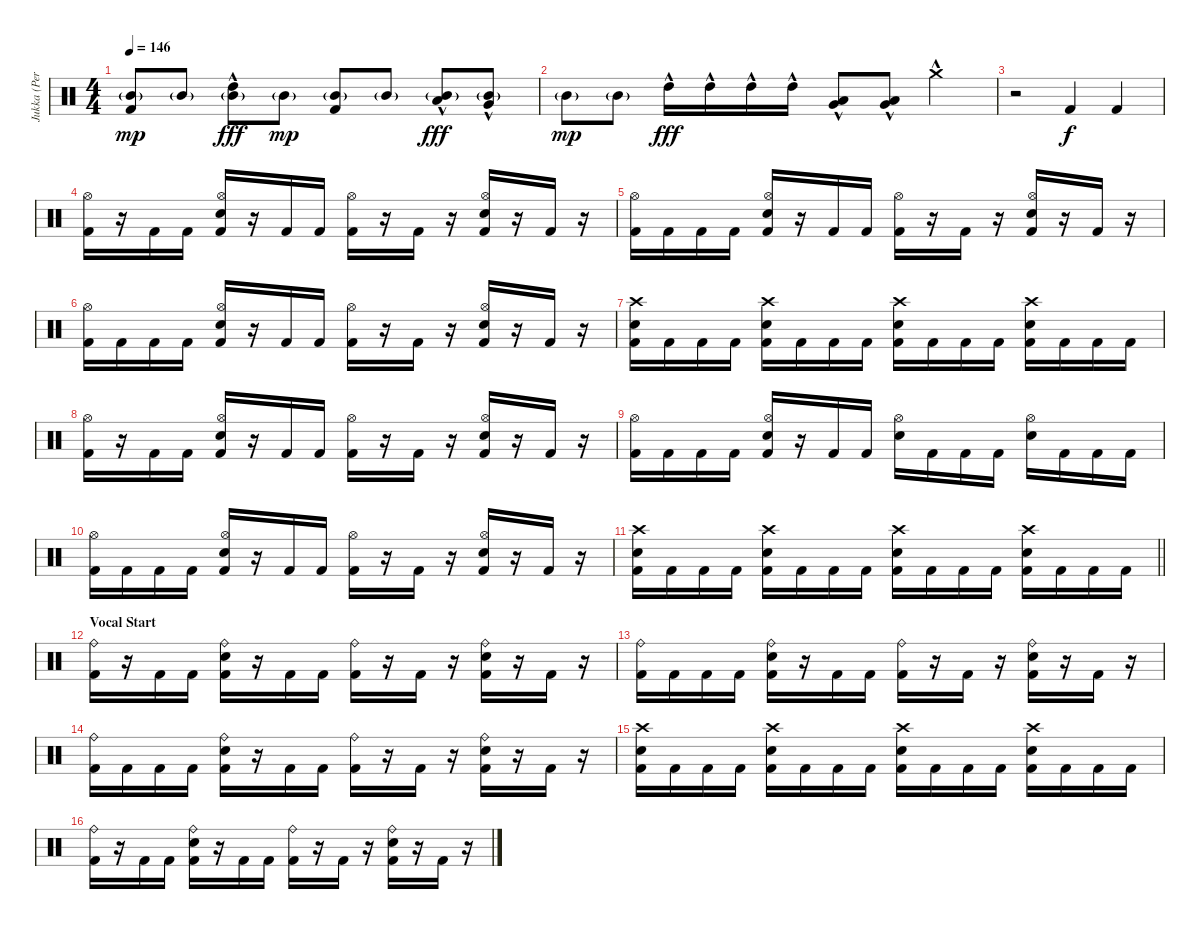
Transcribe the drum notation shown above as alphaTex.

\track ("Jukka (Percussion)" "Jukka (Per") {instrument percussion}
\staff {score}
\articulation defaults
\ts (4 4)
\tempo 146
\clef neutral
\ks c
("Mid Tom (hit)"{g} "Kick (hit) 2").8{dy mp} "Mid Tom (hit)"{g}.8 ("Mid Tom (hit)"{g} "High Tom (hit)"{hac}).8{dy fff} "Mid Tom (hit)"{g}.8{dy mp} ("Mid Tom (hit)"{g} "Kick (hit) 2").8 "Mid Tom (hit)"{g}.8 ("Mid Tom (hit)"{g} "Low Tom (hit)"{hac}).8{dy fff} ("Mid Tom (hit)"{g} "Very Low Tom (hit)"{hac}).8 |
"Mid Tom (hit)"{g}.8{dy mp} "Mid Tom (hit)"{g}.8 "High Tom (hit)"{hac}.16{dy fff} "High Tom (hit)"{hac}.16 "High Tom (hit)"{hac}.16 "High Tom (hit)"{hac}.16 ("Low Tom (hit)"{hac} "Very Low Tom (hit)"{hac}).8 ("Low Tom (hit)"{hac} "Very Low Tom (hit)"{hac}).8 "Crash medium (hit)"{hac}.4 |
r.2 "Kick (hit) 2".4{dy f} "Kick (hit) 2".4 |
("Hi-Hat (open)" "Kick (hit) 2").16 r.16 "Kick (hit) 2".16 "Kick (hit) 2".16 ("Hi-Hat (open)" "Snare (hit) 2" "Kick (hit) 2").16 r.16 "Kick (hit) 2".16 "Kick (hit) 2".16 ("Hi-Hat (open)" "Kick (hit) 2").16 r.16 "Kick (hit) 2".16 r.16 ("Hi-Hat (open)" "Snare (hit) 2" "Kick (hit) 2").16 r.16 "Kick (hit) 2".16 r.16 |
("Hi-Hat (open)" "Kick (hit) 2").16 "Kick (hit) 2".16 "Kick (hit) 2".16 "Kick (hit) 2".16 ("Hi-Hat (open)" "Snare (hit) 2" "Kick (hit) 2").16 r.16 "Kick (hit) 2".16 "Kick (hit) 2".16 ("Hi-Hat (open)" "Kick (hit) 2").16 r.16 "Kick (hit) 2".16 r.16 ("Hi-Hat (open)" "Snare (hit) 2" "Kick (hit) 2").16 r.16 "Kick (hit) 2".16 r.16 |
("Hi-Hat (open)" "Kick (hit) 2").16 "Kick (hit) 2".16 "Kick (hit) 2".16 "Kick (hit) 2".16 ("Hi-Hat (open)" "Snare (hit) 2" "Kick (hit) 2").16 r.16 "Kick (hit) 2".16 "Kick (hit) 2".16 ("Hi-Hat (open)" "Kick (hit) 2").16 r.16 "Kick (hit) 2".16 r.16 ("Hi-Hat (open)" "Snare (hit) 2" "Kick (hit) 2").16 r.16 "Kick (hit) 2".16 r.16 |
("Crash high (hit)" "Snare (hit) 2" "Kick (hit) 2").16 "Kick (hit) 2".16 "Kick (hit) 2".16 "Kick (hit) 2".16 ("Crash high (hit)" "Snare (hit) 2" "Kick (hit) 2").16 "Kick (hit) 2".16 "Kick (hit) 2".16 "Kick (hit) 2".16 ("Crash high (hit)" "Snare (hit) 2" "Kick (hit) 2").16 "Kick (hit) 2".16 "Kick (hit) 2".16 "Kick (hit) 2".16 ("Crash high (hit)" "Snare (hit) 2" "Kick (hit) 2").16 "Kick (hit) 2".16 "Kick (hit) 2".16 "Kick (hit) 2".16 |
("Hi-Hat (open)" "Kick (hit) 2").16 r.16 "Kick (hit) 2".16 "Kick (hit) 2".16 ("Hi-Hat (open)" "Snare (hit) 2" "Kick (hit) 2").16 r.16 "Kick (hit) 2".16 "Kick (hit) 2".16 ("Hi-Hat (open)" "Kick (hit) 2").16 r.16 "Kick (hit) 2".16 r.16 ("Hi-Hat (open)" "Snare (hit) 2" "Kick (hit) 2").16 r.16 "Kick (hit) 2".16 r.16 |
("Hi-Hat (open)" "Kick (hit) 2").16 "Kick (hit) 2".16 "Kick (hit) 2".16 "Kick (hit) 2".16 ("Hi-Hat (open)" "Snare (hit) 2" "Kick (hit) 2").16 r.16 "Kick (hit) 2".16 "Kick (hit) 2".16 ("Hi-Hat (open)" "Electric Snare (hit)").16 "Kick (hit) 2".16 "Kick (hit) 2".16 "Kick (hit) 2".16 ("Hi-Hat (open)" "Electric Snare (hit)").16 "Kick (hit) 2".16 "Kick (hit) 2".16 "Kick (hit) 2".16 |
("Hi-Hat (open)" "Kick (hit) 2").16 "Kick (hit) 2".16 "Kick (hit) 2".16 "Kick (hit) 2".16 ("Hi-Hat (open)" "Snare (hit) 2" "Kick (hit) 2").16 r.16 "Kick (hit) 2".16 "Kick (hit) 2".16 ("Hi-Hat (open)" "Kick (hit) 2").16 r.16 "Kick (hit) 2".16 r.16 ("Hi-Hat (open)" "Snare (hit) 2" "Kick (hit) 2").16 r.16 "Kick (hit) 2".16 r.16 |
\barLineRight lightlight
("Crash high (hit)" "Snare (hit) 2" "Kick (hit) 2").16 "Kick (hit) 2".16 "Kick (hit) 2".16 "Kick (hit) 2".16 ("Crash high (hit)" "Snare (hit) 2" "Kick (hit) 2").16 "Kick (hit) 2".16 "Kick (hit) 2".16 "Kick (hit) 2".16 ("Crash high (hit)" "Snare (hit) 2" "Kick (hit) 2").16 "Kick (hit) 2".16 "Kick (hit) 2".16 "Kick (hit) 2".16 ("Crash high (hit)" "Snare (hit) 2" "Kick (hit) 2").16 "Kick (hit) 2".16 "Kick (hit) 2".16 "Kick (hit) 2".16 |
\section ("" "Vocal Start")
("Ride (bell)" "Kick (hit) 2").16 r.16 "Kick (hit) 2".16 "Kick (hit) 2".16 ("Ride (bell)" "Snare (hit) 2" "Kick (hit) 2").16 r.16 "Kick (hit) 2".16 "Kick (hit) 2".16 ("Ride (bell)" "Kick (hit) 2").16 r.16 "Kick (hit) 2".16 r.16 ("Ride (bell)" "Snare (hit) 2" "Kick (hit) 2").16 r.16 "Kick (hit) 2".16 r.16 |
("Ride (bell)" "Kick (hit) 2").16 "Kick (hit) 2".16 "Kick (hit) 2".16 "Kick (hit) 2".16 ("Ride (bell)" "Snare (hit) 2" "Kick (hit) 2").16 r.16 "Kick (hit) 2".16 "Kick (hit) 2".16 ("Ride (bell)" "Kick (hit) 2").16 r.16 "Kick (hit) 2".16 r.16 ("Ride (bell)" "Snare (hit) 2" "Kick (hit) 2").16 r.16 "Kick (hit) 2".16 r.16 |
("Ride (bell)" "Kick (hit) 2").16 "Kick (hit) 2".16 "Kick (hit) 2".16 "Kick (hit) 2".16 ("Ride (bell)" "Snare (hit) 2" "Kick (hit) 2").16 r.16 "Kick (hit) 2".16 "Kick (hit) 2".16 ("Ride (bell)" "Kick (hit) 2").16 r.16 "Kick (hit) 2".16 r.16 ("Ride (bell)" "Snare (hit) 2" "Kick (hit) 2").16 r.16 "Kick (hit) 2".16 r.16 |
("Crash high (hit)" "Snare (hit) 2" "Kick (hit) 2").16 "Kick (hit) 2".16 "Kick (hit) 2".16 "Kick (hit) 2".16 ("Crash high (hit)" "Snare (hit) 2" "Kick (hit) 2").16 "Kick (hit) 2".16 "Kick (hit) 2".16 "Kick (hit) 2".16 ("Crash high (hit)" "Snare (hit) 2" "Kick (hit) 2").16 "Kick (hit) 2".16 "Kick (hit) 2".16 "Kick (hit) 2".16 ("Crash high (hit)" "Snare (hit) 2" "Kick (hit) 2").16 "Kick (hit) 2".16 "Kick (hit) 2".16 "Kick (hit) 2".16 |
("Ride (bell)" "Kick (hit) 2").16 r.16 "Kick (hit) 2".16 "Kick (hit) 2".16 ("Ride (bell)" "Snare (hit) 2" "Kick (hit) 2").16 r.16 "Kick (hit) 2".16 "Kick (hit) 2".16 ("Ride (bell)" "Kick (hit) 2").16 r.16 "Kick (hit) 2".16 r.16 ("Ride (bell)" "Snare (hit) 2" "Kick (hit) 2").16 r.16 "Kick (hit) 2".16 r.16
